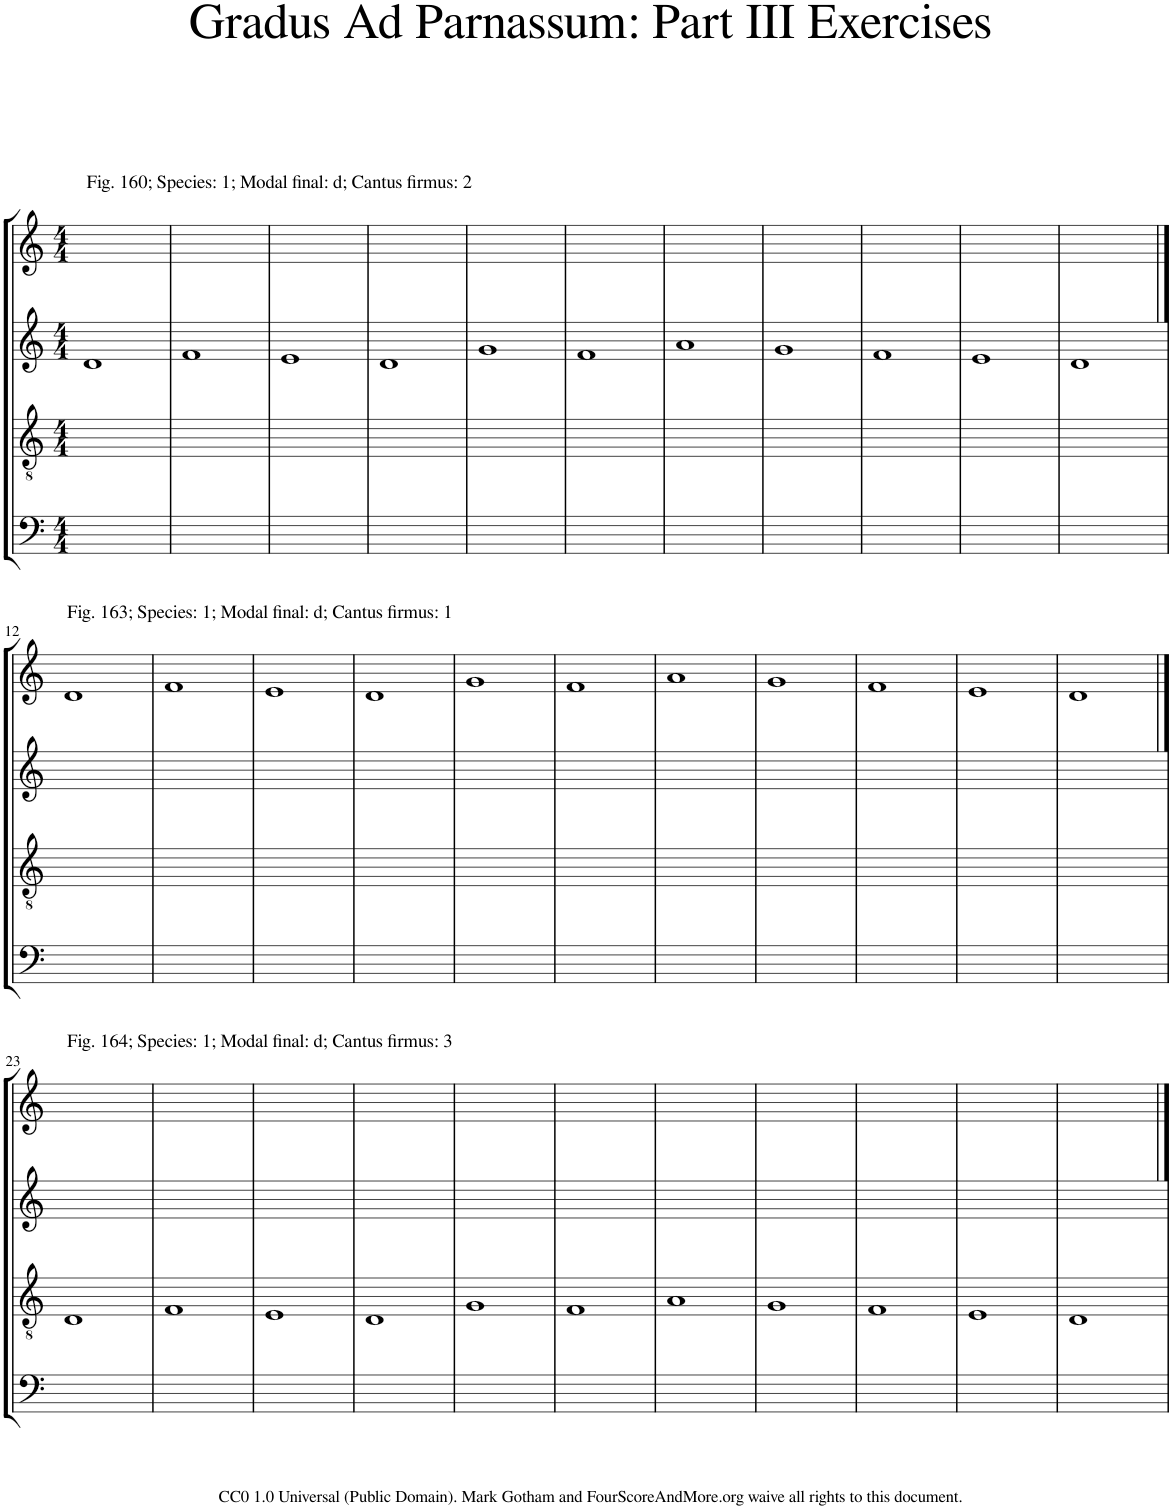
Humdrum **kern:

**kern	**kern	**kern	**kern
*part4	*part3	*part2	*part1
*staff4	*staff3	*staff2	*staff1
*I"Piano	*I"Piano	*I"Piano	*I"Piano
*I'Pno	*I'Pno	*I'Pno	*I'Pno
*clefF4	*clefGv2	*clefG2	*clefG2
*k[]	*k[]	*k[]	*k[]
*M4/4	*M4/4	*M4/4	*M4/4
=1	=1	=1	=1
!	!	!	!LO:TX:a:t=Fig. 160; Species&colon; 1; Modal final&colon; d; Cantus firmus&colon; 2
1ryy	1ryy	1d	1ryy
=2	=2	=2	=2
1ryy	1ryy	1f	1ryy
=3	=3	=3	=3
1ryy	1ryy	1e	1ryy
=4	=4	=4	=4
1ryy	1ryy	1d	1ryy
=5	=5	=5	=5
1ryy	1ryy	1g	1ryy
=6	=6	=6	=6
1ryy	1ryy	1f	1ryy
=7	=7	=7	=7
1ryy	1ryy	1a	1ryy
=8	=8	=8	=8
1ryy	1ryy	1g	1ryy
=9	=9	=9	=9
1ryy	1ryy	1f	1ryy
=10	=10	=10	=10
1ryy	1ryy	1e	1ryy
=11	=11	=11	=11
1ryy	1ryy	1d	1ryy
!!LO:LB:g=z
==12	==12	==12	==12
!	!	!	!LO:TX:a:t=Fig. 163; Species&colon; 1; Modal final&colon; d; Cantus firmus&colon; 1
1ryy	1ryy	1ryy	1d
=13	=13	=13	=13
1ryy	1ryy	1ryy	1f
=14	=14	=14	=14
1ryy	1ryy	1ryy	1e
=15	=15	=15	=15
1ryy	1ryy	1ryy	1d
=16	=16	=16	=16
1ryy	1ryy	1ryy	1g
=17	=17	=17	=17
1ryy	1ryy	1ryy	1f
=18	=18	=18	=18
1ryy	1ryy	1ryy	1a
=19	=19	=19	=19
1ryy	1ryy	1ryy	1g
=20	=20	=20	=20
1ryy	1ryy	1ryy	1f
=21	=21	=21	=21
1ryy	1ryy	1ryy	1e
=22	=22	=22	=22
1ryy	1ryy	1ryy	1d
!!LO:LB:g=z
==23	==23	==23	==23
!	!	!	!LO:TX:a:t=Fig. 164; Species&colon; 1; Modal final&colon; d; Cantus firmus&colon; 3
1ryy	1D	1ryy	1ryy
=24	=24	=24	=24
1ryy	1F	1ryy	1ryy
=25	=25	=25	=25
1ryy	1E	1ryy	1ryy
=26	=26	=26	=26
1ryy	1D	1ryy	1ryy
=27	=27	=27	=27
1ryy	1G	1ryy	1ryy
=28	=28	=28	=28
1ryy	1F	1ryy	1ryy
=29	=29	=29	=29
1ryy	1A	1ryy	1ryy
=30	=30	=30	=30
1ryy	1G	1ryy	1ryy
=31	=31	=31	=31
1ryy	1F	1ryy	1ryy
=32	=32	=32	=32
1ryy	1E	1ryy	1ryy
=33	=33	=33	=33
1ryy	1D	1ryy	1ryy
==	==	==	==
*-	*-	*-	*-
